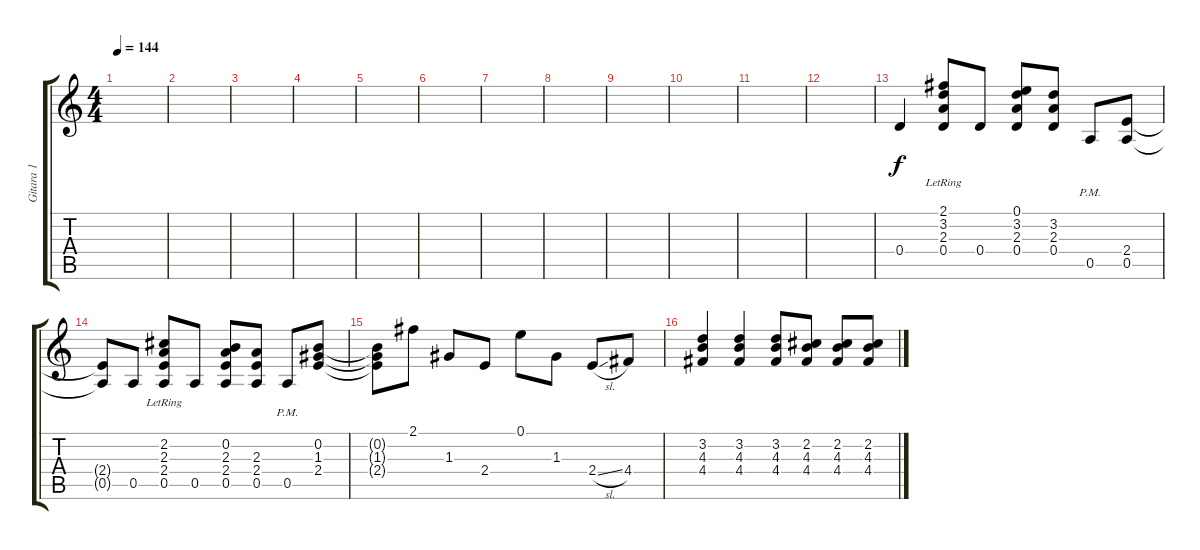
\track ("Gitara 1" "Gitara 1") {instrument acousticguitarsteel}
\staff {score tabs}
\tuning (E4 B3 G3 D3 A2 E2) {hide}
\ts (4 4)
\tempo 144
\clef g2
\ks c
|
|
|
|
|
|
|
|
|
|
|
|
0.4.4{volume 10} (2.1 3.2{lr} 2.3{lr} 0.4).8 0.4.8 (0.1 3.2 2.3 0.4).8 (3.2 2.3 0.4).8 0.5{pm}.8 (2.4 0.5).8 |
(2.4{t} 0.5{t}).8 0.5.8 (2.2{lr} 2.3{lr} 2.4{lr} 0.5).8 0.5.8 (0.2 2.3 2.4 0.5).8 (2.3 2.4 0.5).8 0.5{pm}.8 (0.2 1.3 2.4).8 |
(0.2{t} 1.3{t} 2.4{t}).8 2.1.8 1.3.8 2.4.8 0.1.8 1.3.8 2.4{sl}.8 4.4.8 |
(3.2 4.3 4.4).4 (3.2 4.3 4.4).4 (3.2 4.3 4.4).8 (2.2 4.3 4.4).8 (2.2 4.3 4.4).8 (2.2 4.3 4.4).8
